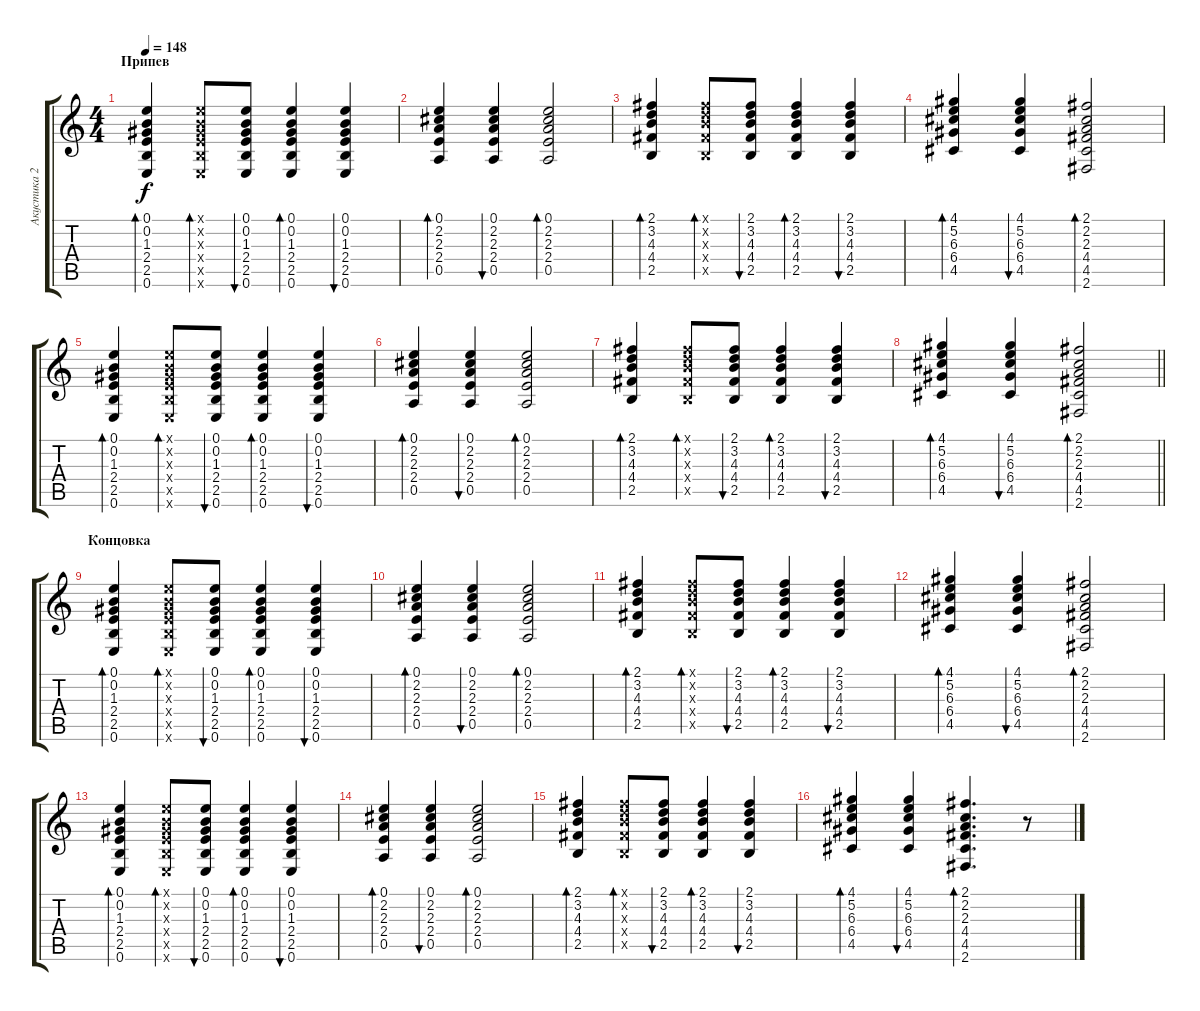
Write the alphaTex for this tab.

\track ("Акустика 2" "Акустика 2") {instrument acousticguitarsteel}
\staff {score tabs}
\tuning (E4 B3 G3 D3 A2 E2) {hide}
\ts (4 4)
\section ("" "Припев")
\tempo 148
\clef g2
\ks c
(0.1 0.2 1.3 2.4 2.5 0.6).4{bd 30 dy f} (0.1{x} 0.2{x} 1.3{x} 2.4{x} 2.5{x} 0.6{x}).8{bd 30} (0.1 0.2 1.3 2.4 2.5 0.6).8{bu 30} (0.1 0.2 1.3 2.4 2.5 0.6).4{bd 30} (0.1 0.2 1.3 2.4 2.5 0.6).4{bu 30} |
(0.1 2.2 2.3 2.4 0.5).4{bd 30} (0.1 2.2 2.3 2.4 0.5).4{bu 30} (0.1 2.2 2.3 2.4 0.5).2{bd 30} |
(2.1 3.2 4.3 4.4 2.5).4{bd 30} (2.1{x} 3.2{x} 4.3{x} 4.4{x} 2.5{x}).8{bd 30} (2.1 3.2 4.3 4.4 2.5).8{bu 30} (2.1 3.2 4.3 4.4 2.5).4{bd 30} (2.1 3.2 4.3 4.4 2.5).4{bu 30} |
(4.1 5.2 6.3 6.4 4.5).4{bd 30} (4.1 5.2 6.3 6.4 4.5).4{bu 30} (2.1 2.2 2.3 4.4 4.5 2.6).2{bd 30} |
(0.1 0.2 1.3 2.4 2.5 0.6).4{bd 30} (0.1{x} 0.2{x} 1.3{x} 2.4{x} 2.5{x} 0.6{x}).8{bd 30} (0.1 0.2 1.3 2.4 2.5 0.6).8{bu 30} (0.1 0.2 1.3 2.4 2.5 0.6).4{bd 30} (0.1 0.2 1.3 2.4 2.5 0.6).4{bu 30} |
(0.1 2.2 2.3 2.4 0.5).4{bd 30} (0.1 2.2 2.3 2.4 0.5).4{bu 30} (0.1 2.2 2.3 2.4 0.5).2{bd 30} |
(2.1 3.2 4.3 4.4 2.5).4{bd 30} (2.1{x} 3.2{x} 4.3{x} 4.4{x} 2.5{x}).8{bd 30} (2.1 3.2 4.3 4.4 2.5).8{bu 30} (2.1 3.2 4.3 4.4 2.5).4{bd 30} (2.1 3.2 4.3 4.4 2.5).4{bu 30} |
\barLineRight lightlight
(4.1 5.2 6.3 6.4 4.5).4{bd 30} (4.1 5.2 6.3 6.4 4.5).4{bu 30} (2.1 2.2 2.3 4.4 4.5 2.6).2{bd 30} |
\section ("" "Концовка")
(0.1 0.2 1.3 2.4 2.5 0.6).4{bd 30} (0.1{x} 0.2{x} 1.3{x} 2.4{x} 2.5{x} 0.6{x}).8{bd 30} (0.1 0.2 1.3 2.4 2.5 0.6).8{bu 30} (0.1 0.2 1.3 2.4 2.5 0.6).4{bd 30} (0.1 0.2 1.3 2.4 2.5 0.6).4{bu 30} |
(0.1 2.2 2.3 2.4 0.5).4{bd 30} (0.1 2.2 2.3 2.4 0.5).4{bu 30} (0.1 2.2 2.3 2.4 0.5).2{bd 30} |
(2.1 3.2 4.3 4.4 2.5).4{bd 30} (2.1{x} 3.2{x} 4.3{x} 4.4{x} 2.5{x}).8{bd 30} (2.1 3.2 4.3 4.4 2.5).8{bu 30} (2.1 3.2 4.3 4.4 2.5).4{bd 30} (2.1 3.2 4.3 4.4 2.5).4{bu 30} |
(4.1 5.2 6.3 6.4 4.5).4{bd 30} (4.1 5.2 6.3 6.4 4.5).4{bu 30} (2.1 2.2 2.3 4.4 4.5 2.6).2{bd 30} |
(0.1 0.2 1.3 2.4 2.5 0.6).4{bd 30} (0.1{x} 0.2{x} 1.3{x} 2.4{x} 2.5{x} 0.6{x}).8{bd 30} (0.1 0.2 1.3 2.4 2.5 0.6).8{bu 30} (0.1 0.2 1.3 2.4 2.5 0.6).4{bd 30} (0.1 0.2 1.3 2.4 2.5 0.6).4{bu 30} |
(0.1 2.2 2.3 2.4 0.5).4{bd 30} (0.1 2.2 2.3 2.4 0.5).4{bu 30} (0.1 2.2 2.3 2.4 0.5).2{bd 30} |
(2.1 3.2 4.3 4.4 2.5).4{bd 30} (2.1{x} 3.2{x} 4.3{x} 4.4{x} 2.5{x}).8{bd 30} (2.1 3.2 4.3 4.4 2.5).8{bu 30} (2.1 3.2 4.3 4.4 2.5).4{bd 30} (2.1 3.2 4.3 4.4 2.5).4{bu 30} |
(4.1 5.2 6.3 6.4 4.5).4{bd 30} (4.1 5.2 6.3 6.4 4.5).4{bu 30} (2.1 2.2 2.3 4.4 4.5 2.6).4{d bd 30} r.8
